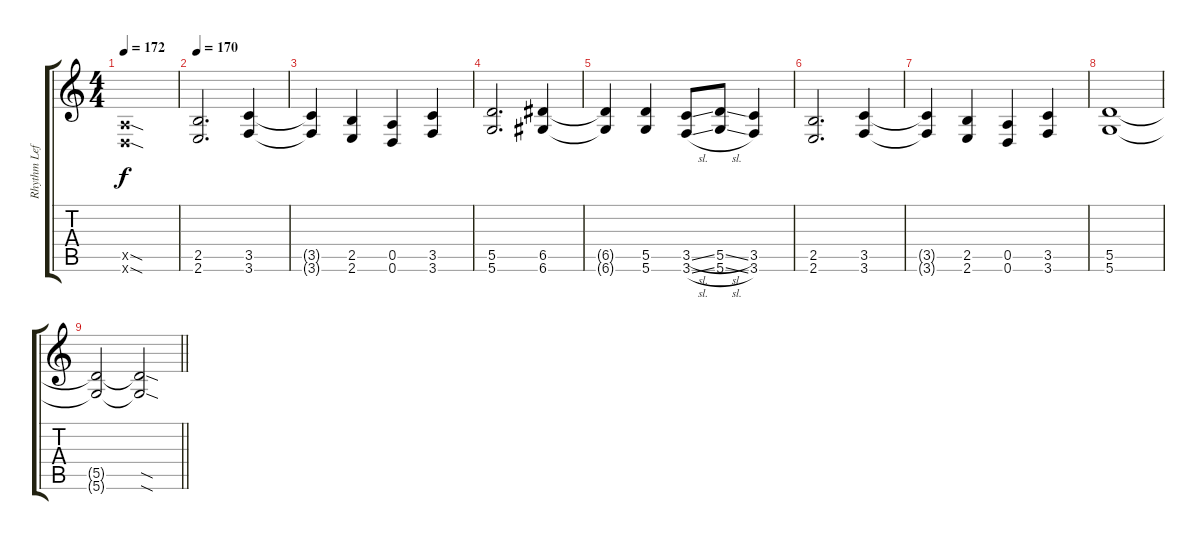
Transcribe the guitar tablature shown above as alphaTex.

\track ("Rhythm Left" "Rhythm Lef") {instrument distortionguitar}
\staff {score tabs}
\tuning (E4 B3 G3 D3 A2 D2) {hide}
\ts (4 4)
\tempo 172
\clef g2
\ks c
(0.5{sod x} 0.6{sod x}).1{dy f} |
\tempo 170
(2.5 2.6).2{d} (3.5 3.6).4 |
(3.5{t} 3.6{t}).4 (2.5 2.6).4 (0.5 0.6).4 (3.5 3.6).4 |
(5.5 5.6).2{d} (6.5 6.6).4 |
(6.5{t} 6.6{t}).4 (5.5 5.6).4 (3.5{sl} 3.6{sl}).8 (5.5{sl} 5.6{sl}).8 (3.5 3.6).4 |
(2.5 2.6).2{d} (3.5 3.6).4 |
(3.5{t} 3.6{t}).4 (2.5 2.6).4 (0.5 0.6).4 (3.5 3.6).4 |
(5.5 5.6).1 |
\barLineRight lightlight
(5.5{t} 5.6{t}).2 (5.5{sod t} 5.6{sod t}).2
